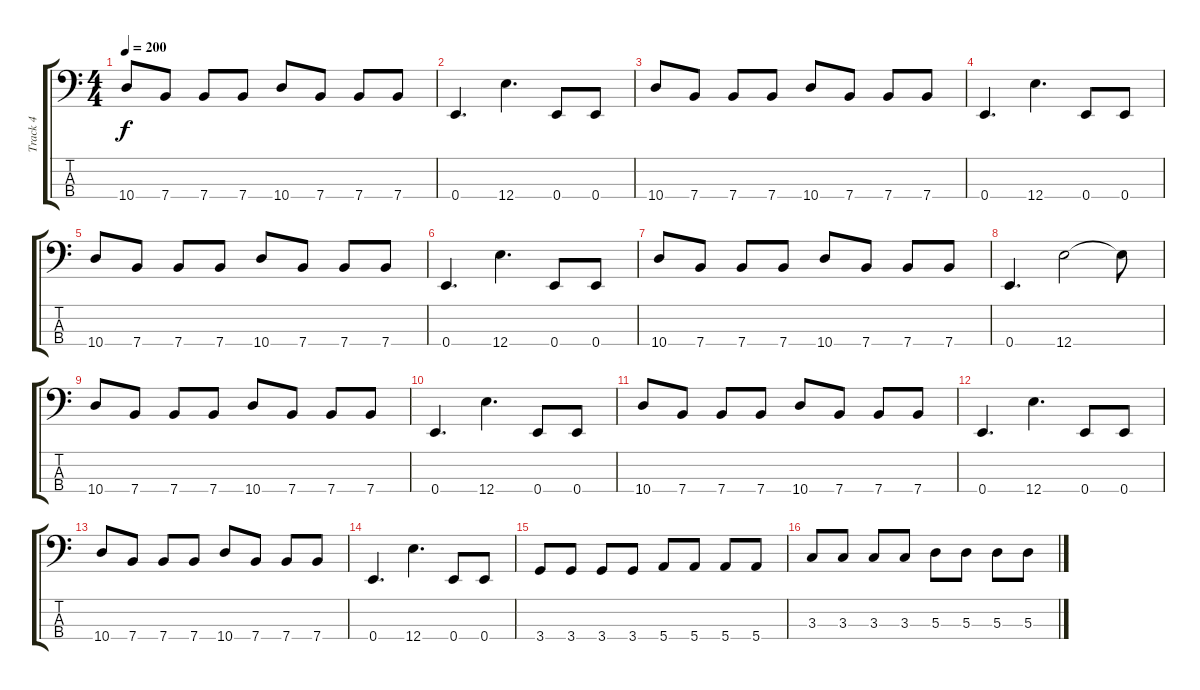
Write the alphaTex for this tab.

\track ("Track 4" "Track 4") {instrument electricbasspick}
\staff {score tabs}
\tuning (G2 D2 A1 E1) {hide}
\ts (4 4)
\tempo 200
\clef f4
\ks c
10.4.8{dy f} 7.4.8 7.4.8 7.4.8 10.4.8 7.4.8 7.4.8 7.4.8 |
0.4.4{d} 12.4.4{d} 0.4.8 0.4.8 |
10.4.8 7.4.8 7.4.8 7.4.8 10.4.8 7.4.8 7.4.8 7.4.8 |
0.4.4{d} 12.4.4{d} 0.4.8 0.4.8 |
10.4.8 7.4.8 7.4.8 7.4.8 10.4.8 7.4.8 7.4.8 7.4.8 |
0.4.4{d} 12.4.4{d} 0.4.8 0.4.8 |
10.4.8 7.4.8 7.4.8 7.4.8 10.4.8 7.4.8 7.4.8 7.4.8 |
0.4.4{d} 12.4.2 12.4{t}.8 |
10.4.8 7.4.8 7.4.8 7.4.8 10.4.8 7.4.8 7.4.8 7.4.8 |
0.4.4{d} 12.4.4{d} 0.4.8 0.4.8 |
10.4.8 7.4.8 7.4.8 7.4.8 10.4.8 7.4.8 7.4.8 7.4.8 |
0.4.4{d} 12.4.4{d} 0.4.8 0.4.8 |
10.4.8 7.4.8 7.4.8 7.4.8 10.4.8 7.4.8 7.4.8 7.4.8 |
0.4.4{d} 12.4.4{d} 0.4.8 0.4.8 |
3.4.8 3.4.8 3.4.8 3.4.8 5.4.8 5.4.8 5.4.8 5.4.8 |
3.3.8 3.3.8 3.3.8 3.3.8 5.3.8 5.3.8 5.3.8 5.3.8
